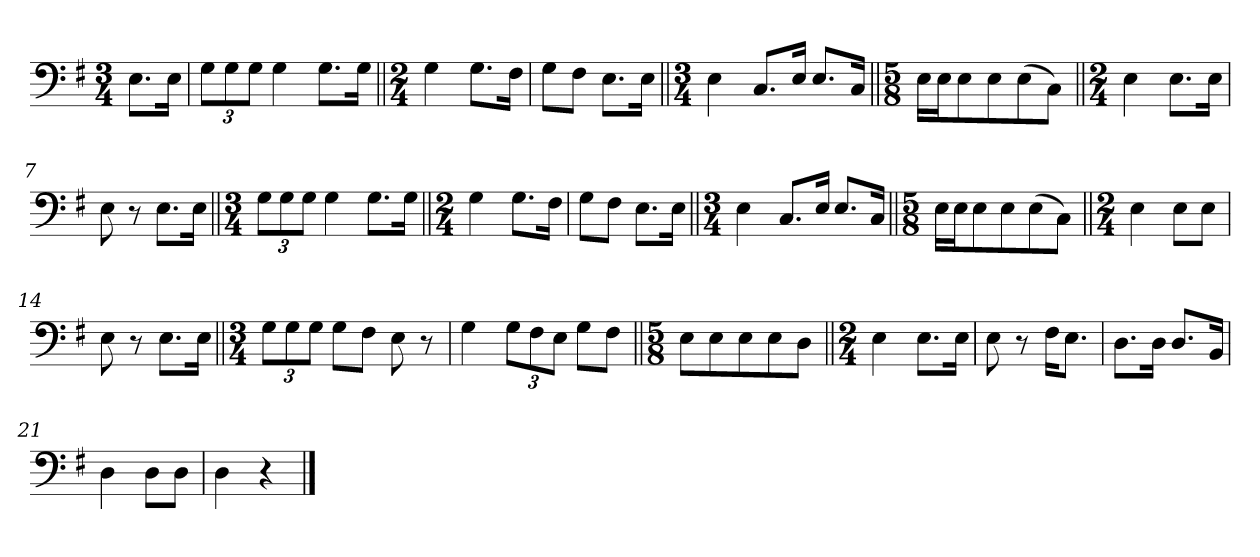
**kern
*part1
*staff1
*clefF4
*k[f#]
*M3/4
=
8.E\L
16E\Jk
=1
12G\L
12G\
12G\J
4G\
8.G\L
16G\Jk
=2||
*M2/4
4G\
8.G\L
16F#\Jk
=3
8G\L
8F#\J
8.E\L
16E\Jk
=4||
*M3/4
4E\
8.C/L
16E/Jk
8.E/L
16C/Jk
=5||
*M5/8
16E\LL
16E\J
8E\
8E\
(8E\
8C\J)
=6||
*M2/4
4E\
8.E\L
16E\Jk
=7
8E\
8r
8.E\L
16E\Jk
=8||
*M3/4
12G\L
12G\
12G\J
4G\
8.G\L
16G\Jk
=9||
*M2/4
4G\
8.G\L
16F#\Jk
=10
8G\L
8F#\J
8.E\L
16E\Jk
=11||
*M3/4
4E\
8.C/L
16E/Jk
8.E/L
16C/Jk
=12||
*M5/8
16E\LL
16E\J
8E\
8E\
(8E\
8C\J)
=13||
*M2/4
4E\
8E\L
8E\J
=14
8E\
8r
8.E\L
16E\Jk
=15||
*M3/4
12G\L
12G\
12G\J
8G\L
8F#\J
8E\
8r
=16
4G\
12G\L
12F#\
12E\J
8G\L
8F#\J
=17||
*M5/8
8E\L
8E\
8E\
8E\
8D\J
=18||
*M2/4
4E\
8.E\L
16E\Jk
=19
8E\
8r
16F#\KL
8.E\J
=20
8.D\L
16D\Jk
8.D/L
16BB/Jk
=21
4D\
8D\L
8D\J
=22
4D\
4r
==
*-
